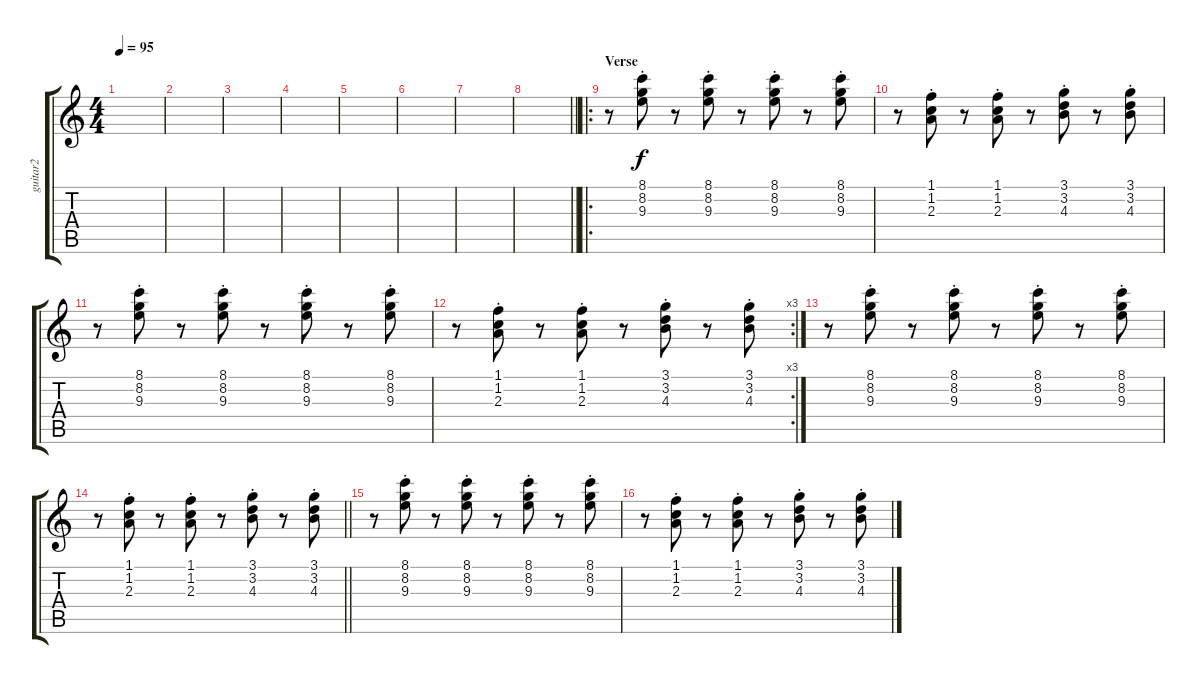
\track ("guitar2" "guitar2") {instrument electricguitarclean}
\staff {score tabs}
\tuning (E4 B3 G3 D3 A2 E2) {hide}
\ts (4 4)
\tempo 95
\clef g2
\ks c
|
|
|
|
|
|
|
\barLineRight lightlight
|
\ro
\section ("" "Verse")
r.8 (8.1{st} 8.2{st} 9.3{st}).8 r.8 (8.1{st} 8.2{st} 9.3{st}).8 r.8 (8.1{st} 8.2{st} 9.3{st}).8 r.8 (8.1{st} 8.2{st} 9.3{st}).8 |
r.8 (1.1{st} 1.2{st} 2.3{st}).8 r.8 (1.1{st} 1.2{st} 2.3{st}).8 r.8 (3.1{st} 3.2{st} 4.3{st}).8 r.8 (3.1{st} 3.2{st} 4.3{st}).8 |
r.8 (8.1{st} 8.2{st} 9.3{st}).8 r.8 (8.1{st} 8.2{st} 9.3{st}).8 r.8 (8.1{st} 8.2{st} 9.3{st}).8 r.8 (8.1{st} 8.2{st} 9.3{st}).8 |
\rc 3
r.8 (1.1{st} 1.2{st} 2.3{st}).8 r.8 (1.1{st} 1.2{st} 2.3{st}).8 r.8 (3.1{st} 3.2{st} 4.3{st}).8 r.8 (3.1{st} 3.2{st} 4.3{st}).8 |
r.8 (8.1{st} 8.2{st} 9.3{st}).8 r.8 (8.1{st} 8.2{st} 9.3{st}).8 r.8 (8.1{st} 8.2{st} 9.3{st}).8 r.8 (8.1{st} 8.2{st} 9.3{st}).8 |
\barLineRight lightlight
r.8 (1.1{st} 1.2{st} 2.3{st}).8 r.8 (1.1{st} 1.2{st} 2.3{st}).8 r.8 (3.1{st} 3.2{st} 4.3{st}).8 r.8 (3.1{st} 3.2{st} 4.3{st}).8 |
r.8 (8.1{st} 8.2{st} 9.3{st}).8 r.8 (8.1{st} 8.2{st} 9.3{st}).8 r.8 (8.1{st} 8.2{st} 9.3{st}).8 r.8 (8.1{st} 8.2{st} 9.3{st}).8 |
r.8 (1.1{st} 1.2{st} 2.3{st}).8 r.8 (1.1{st} 1.2{st} 2.3{st}).8 r.8 (3.1{st} 3.2{st} 4.3{st}).8 r.8 (3.1{st} 3.2{st} 4.3{st}).8
